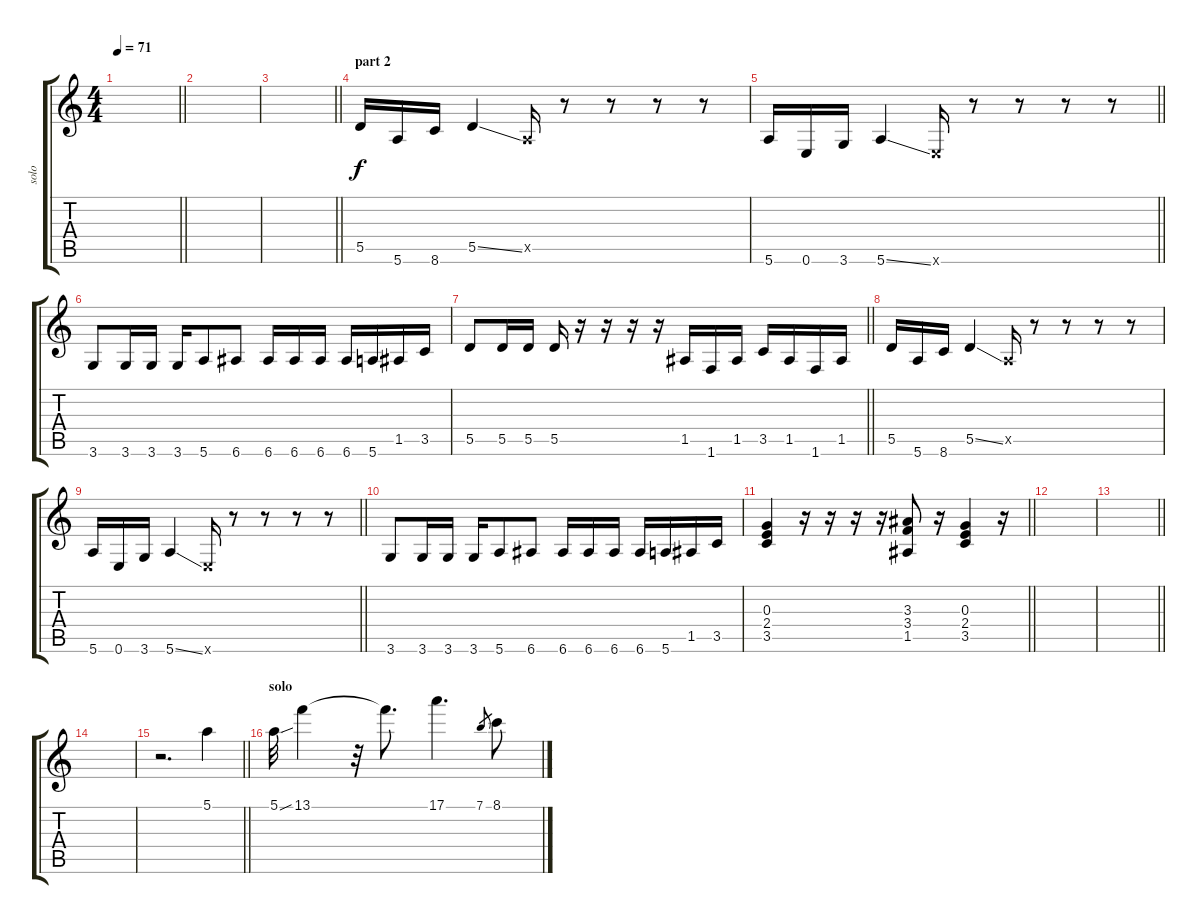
\track ("solo" "solo") {instrument distortionguitar}
\staff {score tabs}
\tuning (E4 B3 G3 D3 A2 E2) {hide}
\ts (4 4)
\tempo 71
\clef g2
\barLineRight lightlight
\ks c
|
|
\barLineRight lightlight
|
\section ("" "part 2")
5.5.16 5.6.16 8.6.16 5.5{ss}.4 0.5{x}.16 r.8 r.8 r.8 r.8 |
\barLineRight lightlight
5.6.16 0.6.16 3.6.16 5.6{ss}.4 0.6{x}.16 r.8 r.8 r.8 r.8 |
3.6.8 3.6.16 3.6.16 3.6.16 5.6.8 6.6.8 6.6.16 6.6.16 6.6.16 6.6.16 5.6.16 1.5.16 3.5.16 |
\barLineRight lightlight
5.5.8 5.5.16 5.5.16 5.5.16 r.16 r.16 r.16 r.16 1.5.16 1.6.16 1.5.16 3.5.16 1.5.16 1.6.16 1.5.16 |
5.5.16 5.6.16 8.6.16 5.5{ss}.4 0.5{x}.16 r.8 r.8 r.8 r.8 |
\barLineRight lightlight
5.6.16 0.6.16 3.6.16 5.6{ss}.4 0.6{x}.16 r.8 r.8 r.8 r.8 |
3.6.8 3.6.16 3.6.16 3.6.16 5.6.8 6.6.8 6.6.16 6.6.16 6.6.16 6.6.16 5.6.16 1.5.16 3.5.16 |
\barLineRight lightlight
(0.3 2.4 3.5).4 r.16 r.16 r.16 r.16 (3.3 3.4 1.5).8 r.16 (0.3 2.4 3.5).4 r.16 |
|
\barLineRight lightlight
|
|
\barLineRight lightlight
r.2{d} 5.1.4 |
\section ("" "solo")
5.1{sou}.32 13.1.4 r.32 13.1{t}.8{d} 17.1.4{d} 7.1.8{gr} 8.1.8
